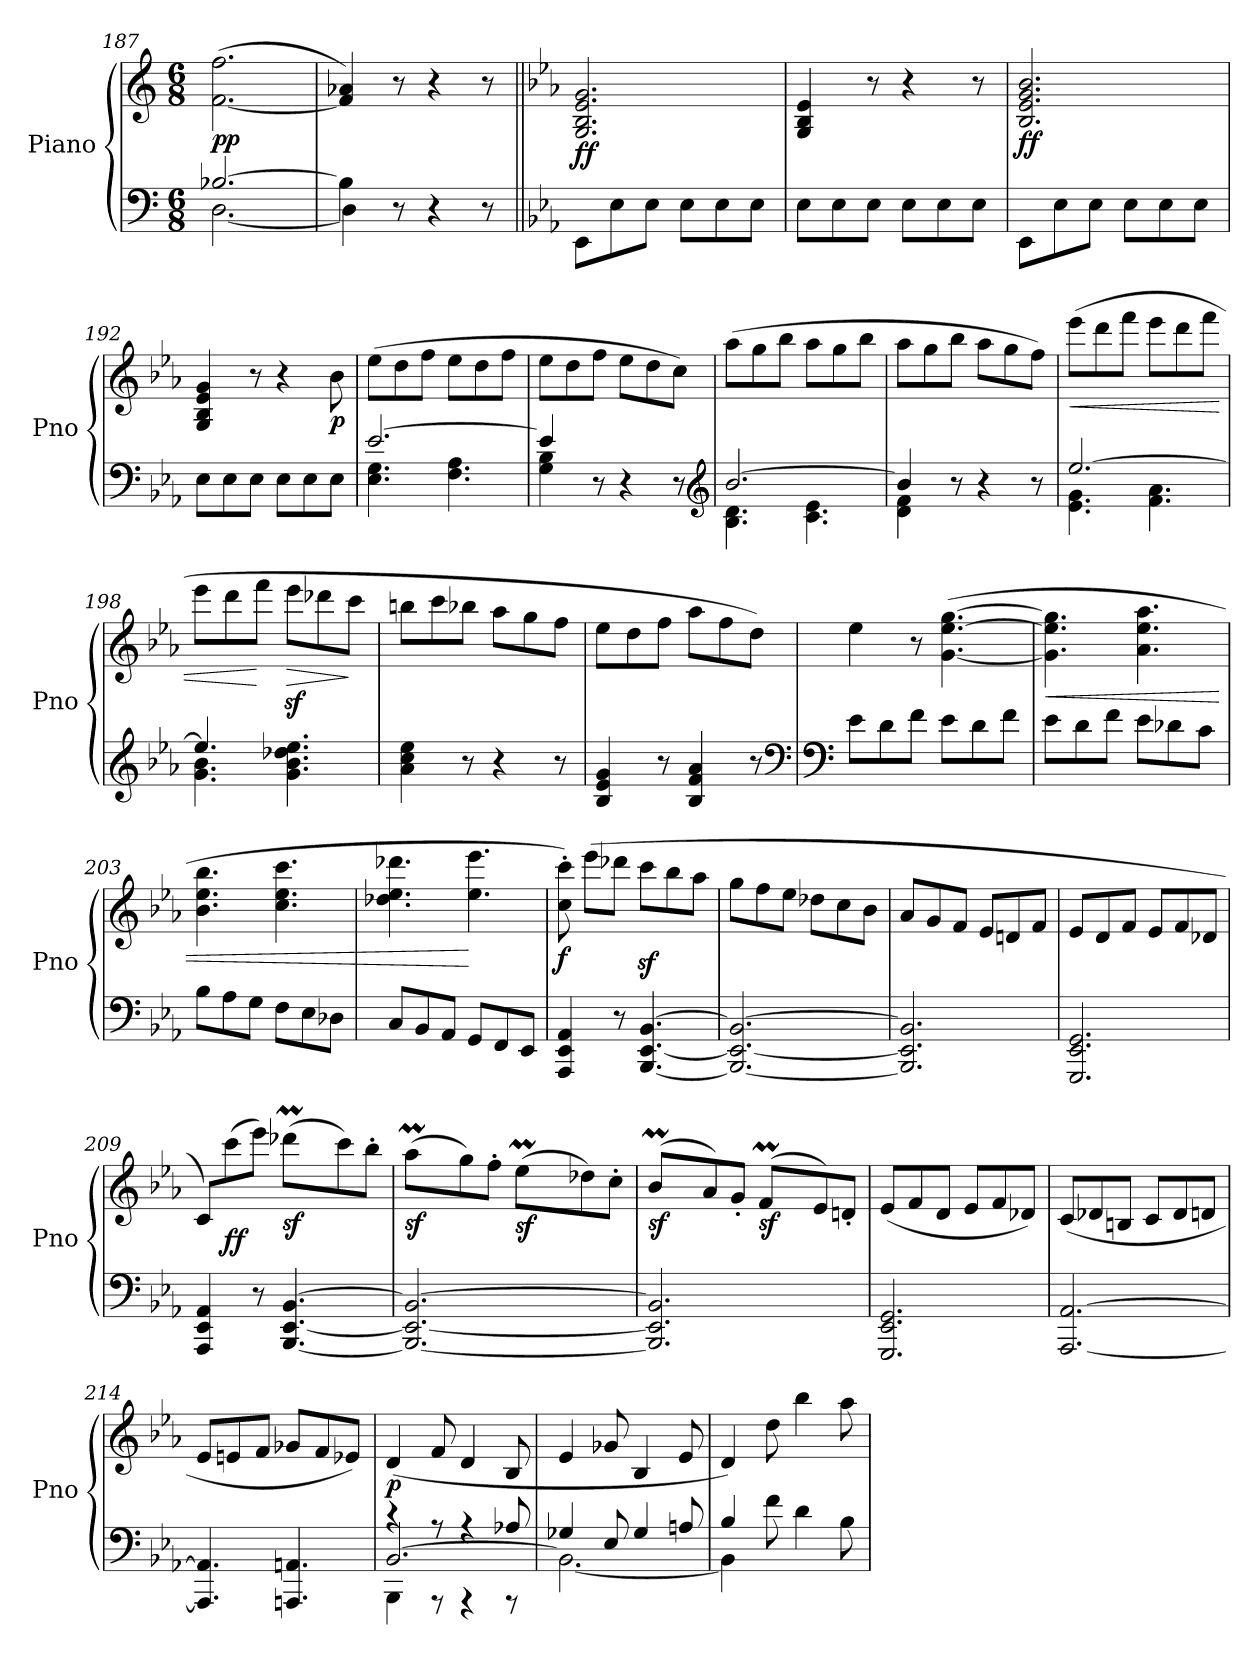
**kern	**kern	**dynam
*part1	*part1	*part1
*staff2	*staff1	*staff1/2
*I"Piano	*	*
*I'Pno	*	*
*clefF4	*clefG2	*
*k[]	*k[]	*
*C:	*C:	*
*M6/8	*M6/8	*
=187	=187	=187
*^	*	*
!	!	!	!LO:DY:b
[2.B-X/	[2.D\	([2.f\ 2.ff\	pp
=188	=188	=188	=188
4B-\]	4D\]	4f/] 4a-X/)	.
8r	2ryy	8r	.
4r	.	4r	.
8r	.	8r	.
*v	*v	*	*
=189||	=189||	=189||
*k[b-e-a-]	*k[b-e-a-]	*
*E-:	*E-:	*
!	!	!LO:DY:b
8EE-\L	2.G/ 2.B-/ 2.e-/ 2.g/	ff
8E-\	.	.
8E-\J	.	.
8E-\L	.	.
8E-\	.	.
8E-\J	.	.
=190	=190	=190
8E-\L	4G/ 4B-/ 4e-/	.
8E-\	.	.
8E-\J	8r	.
8E-\L	4r	.
8E-\	.	.
8E-\J	8r	.
=191	=191	=191
!	!	!LO:DY:b
8EE-\L	2.B-/ 2.e-/ 2.g/ 2.b-/	ff
8E-\	.	.
8E-\J	.	.
8E-\L	.	.
8E-\	.	.
8E-\J	.	.
=192	=192	=192
8E-\L	4G/ 4B-/ 4e-/ 4g/	.
8E-\	.	.
8E-\J	8r	.
8E-\L	4r	.
8E-\	.	.
!	!	!LO:DY:b
8E-\J	8b-\	p
!!LO:PB:g=z
=193	=193	=193
*^	*	*
[2.e-/	4.E-\ 4.G\	(8ee-\L	.
.	.	8dd\	.
.	.	8ff\J	.
.	4.F\ 4.A-\	8ee-\L	.
.	.	8dd\	.
.	.	8ff\J	.
!!LO:PB:g=z
=194	=194	=194	=194
4e-/]	4G\ 4B-\	8ee-\L	.
.	.	8dd\	.
8r	2ryy	8ff\J	.
4r	.	8ee-\L	.
.	.	8dd\	.
8r	.	8cc\J)	.
*clefG2	*	*	*
=195	=195	=195	=195
[2.b-/	4.B-\ 4.d\	(8aa-\L	.
.	.	8gg\	.
.	.	8bb-\J	.
.	4.c\ 4.e-\	8aa-\L	.
.	.	8gg\	.
.	.	8bb-\J	.
=196	=196	=196	=196
4b-/]	4d\ 4f\	8aa-\L	.
.	.	8gg\	.
8r	2ryy	8bb-\J	.
4r	.	8aa-\L	.
.	.	8gg\	.
8r	.	8ff\J)	.
=197	=197	=197	=197
!	!	!	!LO:HP:b
[2.ee-/	4.e-\ 4.g\	(8eee-\L	<
.	.	8ddd\	.
.	.	8fff\J	.
.	4.f\ 4.a-\	8eee-\L	.
.	.	8ddd\	.
.	.	8fff\J	.
=198	=198	=198	=198
4.ee-/]	4.g\ 4.b-\	8eee-\L	.
.	.	8ddd\	.
.	.	8fff\J	[
!	!	!	!LO:HP:b
4.g\ 4.b-\ 4.dd-X\ 4.ee-\	4.ryy	8eee-z<\L	>
.	.	8ddd-X\	.
.	.	8ccc\J	]
*v	*v	*	*
=199	=199	=199
4a-\ 4cc\ 4ee-\	8bbn\L	.
.	8ccc\	.
8r	8bb-X\J	.
4r	8aa-\L	.
.	8gg\	.
8r	8ff\J	.
!!LO:PB:g=z
=200	=200	=200
4B-/ 4e-/ 4g/	8ee-\L	.
.	8dd\	.
8r	8ff\J	.
4B-/ 4f/ 4a-/	8aa-\L	.
.	8ff\	.
8r	8dd\J)	.
*clefF4	*	*
!!LO:PB:g=z
=201	=201	=201
*clefF4	*	*
8e-\L	4ee-\	.
8d\	.	.
8f\J	8r	.
8e-\L	([4.g\ [4.ee-\ [4.gg\	.
8d\	.	.
8f\J	.	.
=202	=202	=202
!	!	!LO:HP:b
8e-\L	4.g\] 4.ee-\] 4.gg\]	<
8d\	.	.
8f\J	.	.
8e-\L	4.a-\ 4.ee-\ 4.aa-\	.
8d-X\	.	.
8c\J	.	.
=203	=203	=203
8B-\L	4.b-\ 4.ee-\ 4.bb-\	.
8A-\	.	.
8G\J	.	.
8F\L	4.cc\ 4.ee-\ 4.ccc\	.
8E-\	.	.
8D-X\J	.	.
=204	=204	=204
8C/L	4.dd-X\ 4.ee-\ 4.ddd-X\	.
8BB-/	.	.
8AA-/J	.	.
8GG/L	4.ee-\ 4.eee-\	[
8FF/	.	.
8EE-/J	.	.
=205	=205	=205
!	!	!LO:DY:b
4AAA-/ 4EE-/ 4AA-/	8cc\' 8ccc\')	f
.	(8eee-\L	.
8r	8ddd-X\J	.
[4.BBB-/ [4.EE-/ [4.BB-/	8cccz<\L	.
.	8bb-\	.
.	8aa-\J	.
=206	=206	=206
2.BBB-/_ 2.EE-/_ 2.BB-/_	8gg\L	.
.	8ff\	.
.	8ee-\J	.
.	8dd-X\L	.
.	8cc\	.
.	8b-\J	.
!!LO:PB:g=z
=207	=207	=207
2.BBB-/] 2.EE-/] 2.BB-/]	8a-/L	.
.	8g/	.
.	8f/J	.
.	8e-/L	.
.	8dn/	.
.	8f/J	.
!!LO:PB:g=z
=208	=208	=208
2.GGG/ 2.EE-/ 2.GG/	8e-/L	.
.	8d/	.
.	8f/J	.
.	8e-/L	.
.	8f/	.
.	8d-X/J	.
=209	=209	=209
*	*^	*
4AAA-/ 4EE-/ 4AA-/	8c/L)	4.ryy	.
!	!	!	!LO:DY:b
.	(8ccc\	.	ff
8r	8eee-\J)	.	.
*	*	*Xtuplet	*
!	!	!	!LO:DY:b
[4.BBB-/ [4.EE-/ [4.BB-/	(8ddd-XM\L	24ddd-yy	sf
.	.	24eee-yy	.
.	.	24ddd-yy	.
.	8ccc\)	4ryy	.
.	8bb-'\J	.	.
=210	=210	=210	=210
!	!	!	!LO:DY:b
2.BBB-/_ 2.EE-/_ 2.BB-/_	(8aa-M\L	24aa-yy	sf
.	.	24bb-yy	.
.	.	24aa-yy	.
.	8gg\)	4ryy	.
.	8ff'\J	.	.
!	!	!	!LO:DY:b
.	(8ee-M\L	24ee-yy	sf
.	.	24ffyy	.
.	.	24ee-yy	.
.	8dd-X\)	4ryy	.
.	8cc'\J	.	.
=211	=211	=211	=211
!	!	!	!LO:DY:b
2.BBB-/] 2.EE-/] 2.BB-/]	(8b-M/L	24b-yy	sf
.	.	24ccyy	.
.	.	24b-yy	.
.	8a-/)	4ryy	.
.	8g'/J	.	.
!	!	!	!LO:DY:b
.	(8fM/L	24fyy	sf
.	.	24gyy	.
.	.	24fyy	.
.	8e-/)	4ryy	.
.	8dn'/J	.	.
*	*v	*v	*
=212	=212	=212
2.GGG/ 2.EE-/ 2.GG/	(8e-/L	.
.	8f/	.
.	8d/J	.
.	8e-/L	.
.	8f/	.
.	8d-X/J)	.
=213	=213	=213
[2.AAA-/ [2.AA-/	(8c/L	.
.	8d-X/	.
.	8Bn/J	.
.	8c/L	.
.	8d-/	.
.	8dn/J	.
!!LO:LB:g=z
=214	=214	=214
4.AAA-/] 4.AA-/]	8e-/L	.
.	8en/	.
.	8f/J	.
4.AAAn/ 4.AAn/	8g-X/L	.
.	8f/	.
.	8e-X/J)	.
=215	=215	=215
*^	*	*
*	*^	*	*
!	!	!	!	!LO:DY:b
4rc	4BBB-\	[2.BB-/	(4d/	p
8rA	8rAAA	.	8f/	.
4rA	4rAAA	.	4d/	.
8A-X/	8rAAA	.	8B-/	.
*	*v	*v	*	*
=216	=216	=216	=216
4G-X/	2.BB-\_	4e-/	.
8E-/	.	8g-X/	.
4G-/	.	4B-/	.
8An/	.	8e-/	.
=217	=217	=217	=217
4B-/	4BB-\]	4d/)	.
8f\	2ryy	8dd\	.
4d\	.	4bb-\	.
8B-\	.	8aa-\	.
*v	*v	*	*
=	=	=
*-	*-	*-
